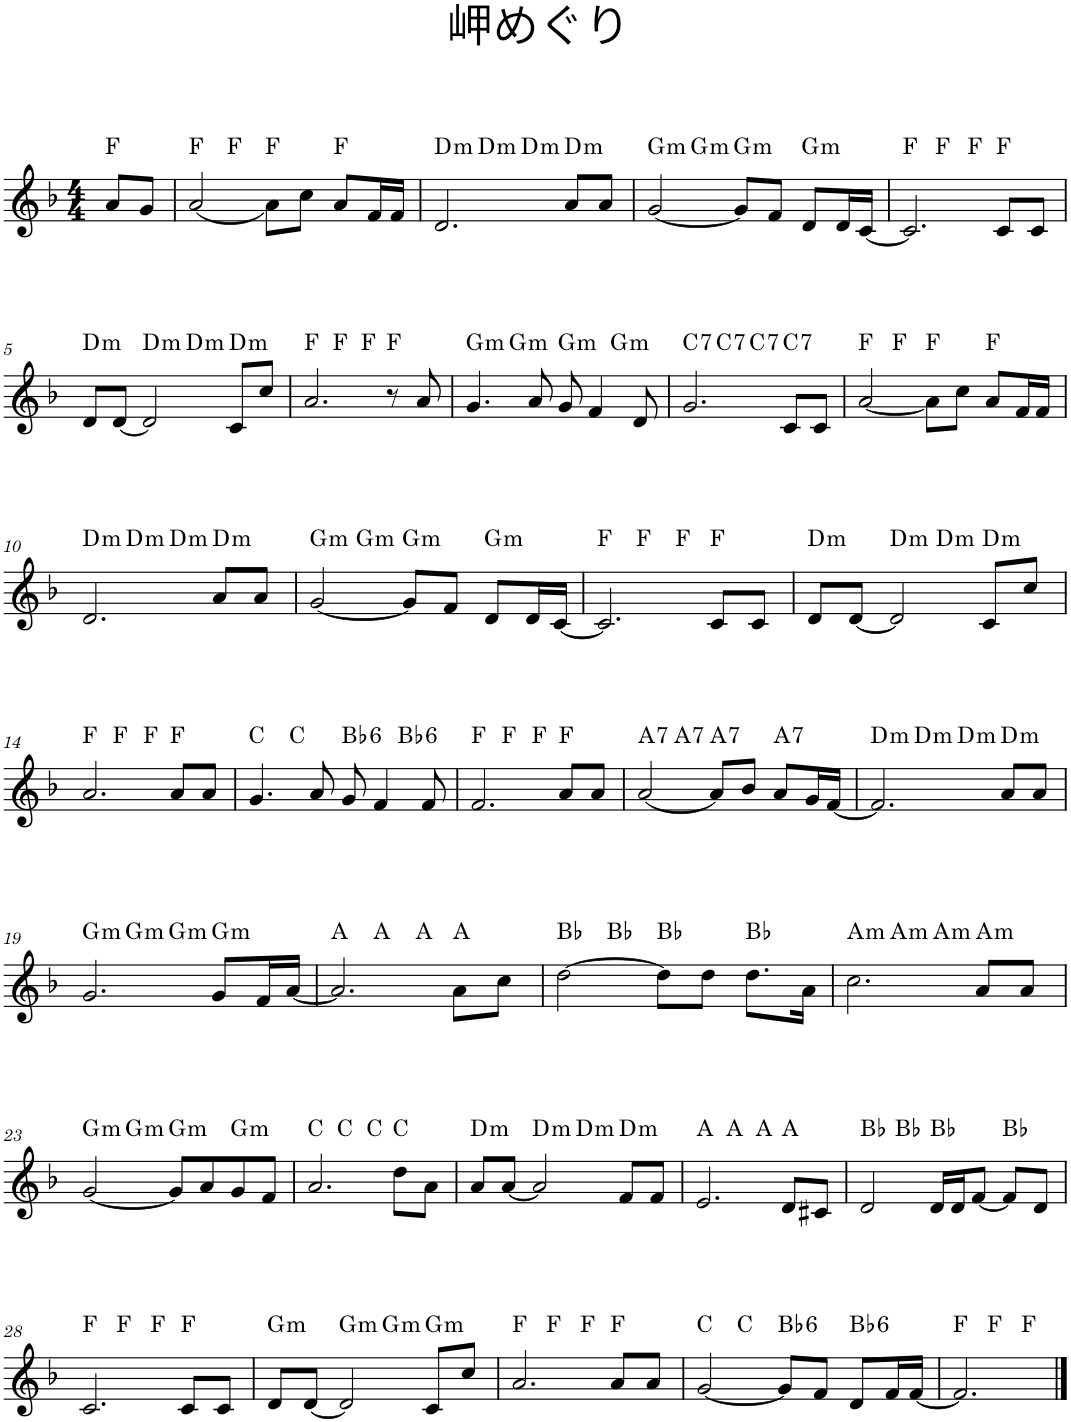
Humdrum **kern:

**kern	**harte
*part1	*part1
*staff1	*
*I"Piano	*
*I'Pno.	*
*clefG2	*
*k[b-]	*
*M4/4	*
=	=
8a/L	F:maj
8g/J	.
=1	=1
*^	*
[<2a/	4ryy	F:maj
.	2.ryy	F:maj
8a\L]	.	F:maj
8cc\J	.	.
8a/L	.	F:maj
16f/L	.	.
16f/JJ	.	.
=2	=2	=2
!	!	!LO:H:kt=m
*	*^	*
2.d/	4ryy	2ryy	D:min
!	!	!	!LO:H:kt=m
.	2.ryy	.	D:min
!	!	!	!LO:H:kt=m
.	.	2ryy	D:min
!	!	!	!LO:H:kt=m
8a/L	.	.	D:min
8a/J	.	.	.
=3	=3	=3	=3
!	!	!	!LO:H:kt=m
*	*v	*v	*
[<2g/	4ryy	G:min
!	!	!LO:H:kt=m
.	2.ryy	G:min
!	!	!LO:H:kt=m
8g/L]	.	G:min
8f/J	.	.
!	!	!LO:H:kt=m
8d/L	.	G:min
16d/L	.	.
[<16c/JJ	.	.
=4	=4	=4
*	*^	*
2.c/]	4ryy	2ryy	F:maj
.	2.ryy	.	F:maj
.	.	2ryy	F:maj
8c/L	.	.	F:maj
8c/J	.	.	.
!!LO:LB:g=z	!!	!!
=5	=5	=5	=5
!	!	!	!LO:H:kt=m
*	*v	*v	*
8d/L	2ryy	D:min
[<8d/J	.	.
!	!	!LO:H:kt=m
2d/]	.	D:min
!	!	!LO:H:kt=m
.	2ryy	D:min
!	!	!LO:H:kt=m
8c/L	.	D:min
8cc/J	.	.
=6	=6	=6
*	*^	*
2.a/	4ryy	2ryy	F:maj
.	2.ryy	.	F:maj
.	.	2ryy	F:maj
8r	.	.	F:maj
8a/	.	.	.
=7	=7	=7	=7
!	!	!	!LO:H:kt=m
4.g/	4ryy	2.ryy	G:min
!	!	!	!LO:H:kt=m
.	2.ryy	.	G:min
8a/	.	.	.
!	!	!	!LO:H:kt=m
8g/	.	.	G:min
4f/	.	.	.
!	!	!	!LO:H:kt=m
.	.	4ryy	G:min
8d/	.	.	.
=8	=8	=8	=8
!	!	!	!LO:H:kt=7
2.g/	4ryy	2ryy	C:7
!	!	!	!LO:H:kt=7
.	2.ryy	.	C:7
!	!	!	!LO:H:kt=7
.	.	2ryy	C:7
!	!	!	!LO:H:kt=7
8c/L	.	.	C:7
8c/J	.	.	.
*	*v	*v	*
=9	=9	=9
[<2a/	4ryy	F:maj
.	2.ryy	F:maj
8a\L]	.	F:maj
8cc\J	.	.
8a/L	.	F:maj
16f/L	.	.
16f/JJ	.	.
!!LO:LB:g=z	!!
=10	=10	=10
!	!	!LO:H:kt=m
*	*^	*
2.d/	4ryy	2ryy	D:min
!	!	!	!LO:H:kt=m
.	2.ryy	.	D:min
!	!	!	!LO:H:kt=m
.	.	2ryy	D:min
!	!	!	!LO:H:kt=m
8a/L	.	.	D:min
8a/J	.	.	.
=11	=11	=11	=11
!	!	!	!LO:H:kt=m
*	*v	*v	*
[<2g/	4ryy	G:min
!	!	!LO:H:kt=m
.	2.ryy	G:min
!	!	!LO:H:kt=m
8g/L]	.	G:min
8f/J	.	.
!	!	!LO:H:kt=m
8d/L	.	G:min
16d/L	.	.
[<16c/JJ	.	.
=12	=12	=12
*	*^	*
2.c/]	4ryy	2ryy	F:maj
.	2.ryy	.	F:maj
.	.	2ryy	F:maj
8c/L	.	.	F:maj
8c/J	.	.	.
=13	=13	=13	=13
!	!	!	!LO:H:kt=m
*	*v	*v	*
8d/L	2ryy	D:min
[<8d/J	.	.
!	!	!LO:H:kt=m
2d/]	.	D:min
!	!	!LO:H:kt=m
.	2ryy	D:min
!	!	!LO:H:kt=m
8c/L	.	D:min
8cc/J	.	.
!!LO:LB:g=z	!!
=14	=14	=14
*	*^	*
2.a/	4ryy	2ryy	F:maj
.	2.ryy	.	F:maj
.	.	2ryy	F:maj
8a/L	.	.	F:maj
8a/J	.	.	.
=15	=15	=15	=15
4.g/	4ryy	2.ryy	C:maj
.	2.ryy	.	C:maj
8a/	.	.	.
!	!	!	!LO:H:kt=6
8g/	.	.	Bb:maj6
4f/	.	.	.
!	!	!	!LO:H:kt=6
.	.	4ryy	Bb:maj6
8f/	.	.	.
=16	=16	=16	=16
2.f/	4ryy	2ryy	F:maj
.	2.ryy	.	F:maj
.	.	2ryy	F:maj
8a/L	.	.	F:maj
8a/J	.	.	.
=17	=17	=17	=17
!	!	!	!LO:H:kt=7
*	*v	*v	*
[<2a/	4ryy	A:7
!	!	!LO:H:kt=7
.	2.ryy	A:7
!	!	!LO:H:kt=7
8a/L]	.	A:7
8b-/J	.	.
!	!	!LO:H:kt=7
8a/L	.	A:7
16g/L	.	.
[<16f/JJ	.	.
=18	=18	=18
!	!	!LO:H:kt=m
*	*^	*
2.f/]	4ryy	2ryy	D:min
!	!	!	!LO:H:kt=m
.	2.ryy	.	D:min
!	!	!	!LO:H:kt=m
.	.	2ryy	D:min
!	!	!	!LO:H:kt=m
8a/L	.	.	D:min
8a/J	.	.	.
!!LO:LB:g=z	!!	!!
=19	=19	=19	=19
!	!	!	!LO:H:kt=m
2.g/	4ryy	2ryy	G:min
!	!	!	!LO:H:kt=m
.	2.ryy	.	G:min
!	!	!	!LO:H:kt=m
.	.	2ryy	G:min
!	!	!	!LO:H:kt=m
8g/L	.	.	G:min
16f/L	.	.	.
[<16a/JJ	.	.	.
=20	=20	=20	=20
2.a/]	4ryy	2ryy	A:maj
.	2.ryy	.	A:maj
.	.	2ryy	A:maj
8a\L	.	.	A:maj
8cc\J	.	.	.
*	*v	*v	*
=21	=21	=21
[>2dd\	4ryy	Bb:maj
.	2.ryy	Bb:maj
8dd\L]	.	Bb:maj
8dd\J	.	.
8.dd\L	.	Bb:maj
16a\Jk	.	.
=22	=22	=22
!	!	!LO:H:kt=m
*	*^	*
2.cc\	4ryy	2ryy	A:min
!	!	!	!LO:H:kt=m
.	2.ryy	.	A:min
!	!	!	!LO:H:kt=m
.	.	2ryy	A:min
!	!	!	!LO:H:kt=m
8a/L	.	.	A:min
8a/J	.	.	.
!!LO:LB:g=z	!!	!!
=23	=23	=23	=23
!	!	!	!LO:H:kt=m
*	*v	*v	*
[<2g/	4ryy	G:min
!	!	!LO:H:kt=m
.	2.ryy	G:min
!	!	!LO:H:kt=m
8g/L]	.	G:min
8a/	.	.
!	!	!LO:H:kt=m
8g/	.	G:min
8f/J	.	.
=24	=24	=24
*	*^	*
2.a/	4ryy	2ryy	C:maj
.	2.ryy	.	C:maj
.	.	2ryy	C:maj
8dd\L	.	.	C:maj
8a\J	.	.	.
=25	=25	=25	=25
!	!	!	!LO:H:kt=m
*	*v	*v	*
8a/L	2ryy	D:min
[<8a/J	.	.
!	!	!LO:H:kt=m
2a/]	.	D:min
!	!	!LO:H:kt=m
.	2ryy	D:min
!	!	!LO:H:kt=m
8f/L	.	D:min
8f/J	.	.
=26	=26	=26
*	*^	*
2.e/	4ryy	2ryy	A:maj
.	2.ryy	.	A:maj
.	.	2ryy	A:maj
8d/L	.	.	A:maj
8c#X/J	.	.	.
*	*v	*v	*
=27	=27	=27
2d/	4ryy	Bb:maj
.	2.ryy	Bb:maj
16d/LL	.	Bb:maj
16d/J	.	.
[<8f/J	.	.
8f/L]	.	Bb:maj
8d/J	.	.
!!LO:LB:g=z	!!
=28	=28	=28
*	*^	*
2.c/	4ryy	2ryy	F:maj
.	2.ryy	.	F:maj
.	.	2ryy	F:maj
8c/L	.	.	F:maj
8c/J	.	.	.
=29	=29	=29	=29
!	!	!	!LO:H:kt=m
*	*v	*v	*
8d/L	2ryy	G:min
[<8d/J	.	.
!	!	!LO:H:kt=m
2d/]	.	G:min
!	!	!LO:H:kt=m
.	2ryy	G:min
!	!	!LO:H:kt=m
8c/L	.	G:min
8cc/J	.	.
=30	=30	=30
*	*^	*
2.a/	4ryy	2ryy	F:maj
.	2.ryy	.	F:maj
.	.	2ryy	F:maj
8a/L	.	.	F:maj
8a/J	.	.	.
*	*v	*v	*
=31	=31	=31
[<2g/	4ryy	C:maj
.	2.ryy	C:maj
!	!	!LO:H:kt=6
8g/L]	.	Bb:maj6
8f/J	.	.
!	!	!LO:H:kt=6
8d/L	.	Bb:maj6
16f/L	.	.
[<16f/JJ	.	.
=32	=32	=32
*	*^	*
2.f/]	4ryy	2ryy	F:maj
.	2ryy	.	F:maj
.	.	4ryy	F:maj
*v	*v	*v	*
==	==
*-	*-
